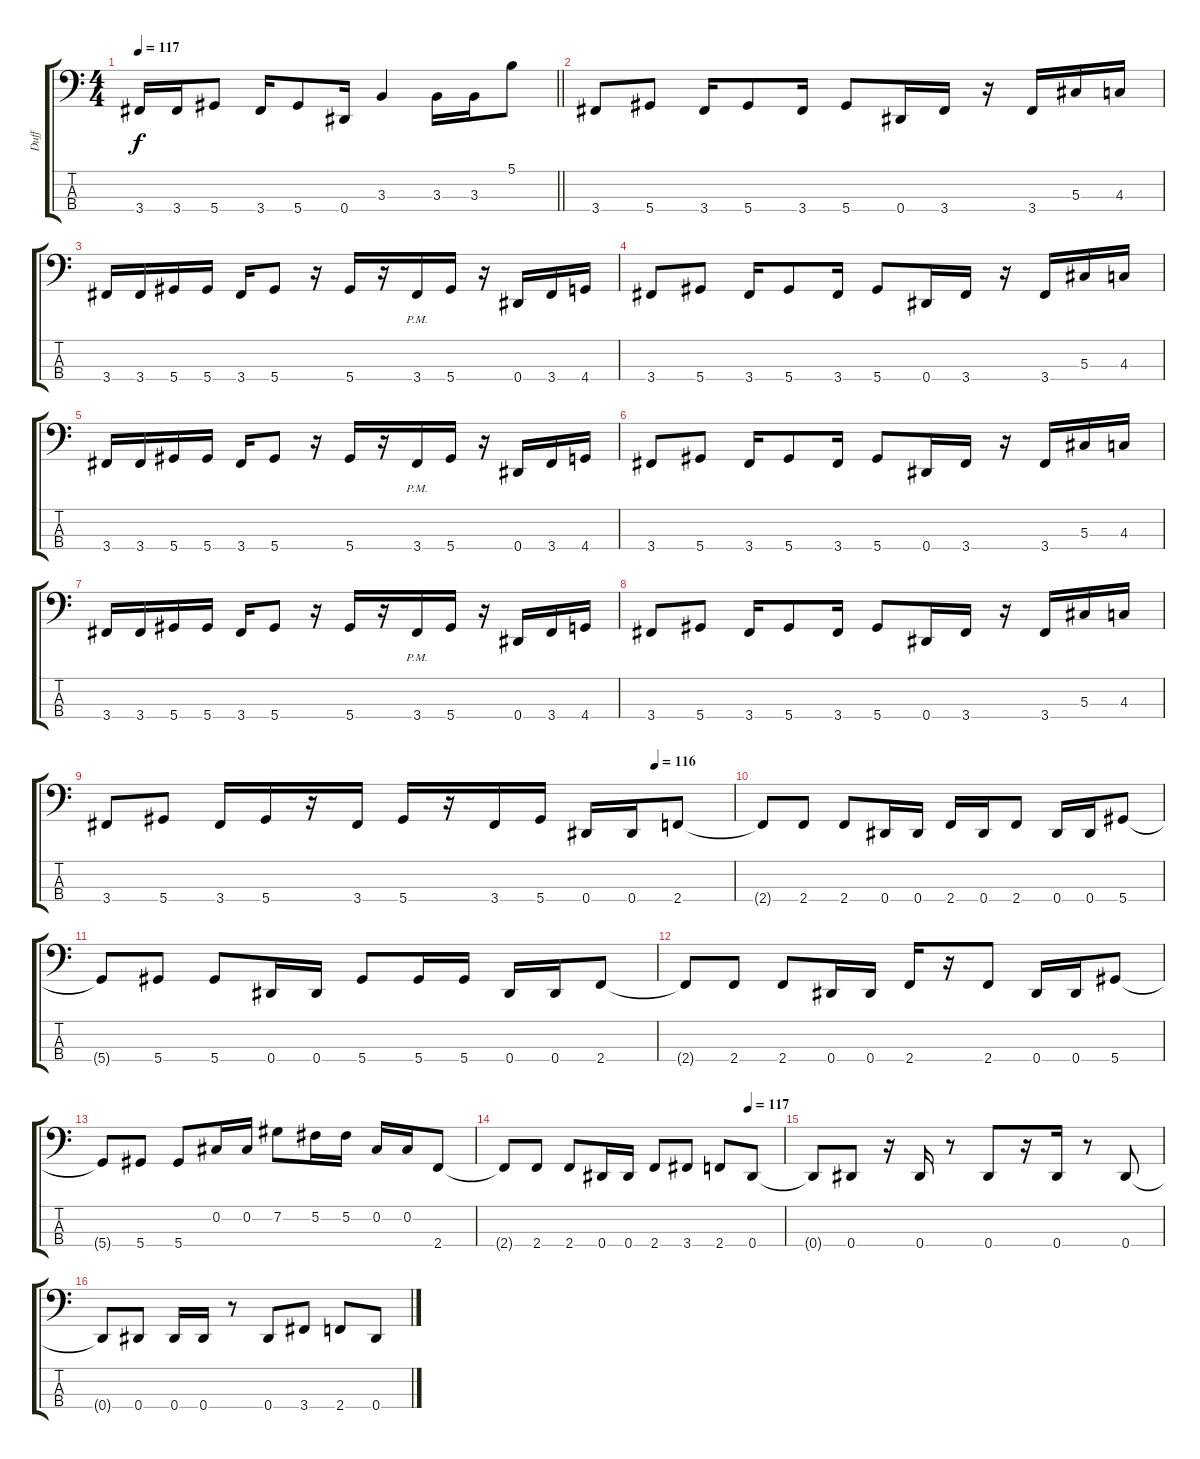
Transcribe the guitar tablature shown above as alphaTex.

\track ("Duff" "Duff") {instrument electricbassfinger}
\staff {score tabs}
\tuning (Gb2 Db2 Ab1 Eb1) {hide}
\ts (4 4)
\tempo 117
\clef f4
\barLineRight lightlight
\ks c
3.4.16{dy f} 3.4.16 5.4.8 3.4.16 5.4.8 0.4.16 3.3.4 3.3.16 3.3.16 5.1.8 |
3.4.8 5.4.8 3.4.16 5.4.8 3.4.16 5.4.8 0.4.16 3.4.16 r.16 3.4.16 5.3.16 4.3.16 |
3.4.16 3.4.16 5.4.16 5.4.16 3.4.16 5.4.8 r.16 5.4.16 r.16 3.4{pm}.16 5.4.16 r.16 0.4.16 3.4.16 4.4.16 |
3.4.8 5.4.8 3.4.16 5.4.8 3.4.16 5.4.8 0.4.16 3.4.16 r.16 3.4.16 5.3.16 4.3.16 |
3.4.16 3.4.16 5.4.16 5.4.16 3.4.16 5.4.8 r.16 5.4.16 r.16 3.4{pm}.16 5.4.16 r.16 0.4.16 3.4.16 4.4.16 |
3.4.8 5.4.8 3.4.16 5.4.8 3.4.16 5.4.8 0.4.16 3.4.16 r.16 3.4.16 5.3.16 4.3.16 |
3.4.16 3.4.16 5.4.16 5.4.16 3.4.16 5.4.8 r.16 5.4.16 r.16 3.4{pm}.16 5.4.16 r.16 0.4.16 3.4.16 4.4.16 |
3.4.8 5.4.8 3.4.16 5.4.8 3.4.16 5.4.8 0.4.16 3.4.16 r.16 3.4.16 5.3.16 4.3.16 |
\tempo (116 0.875)
3.4.8 5.4.8 3.4.16 5.4.16 r.16 3.4.16 5.4.16 r.16 3.4.16 5.4.16 0.4.16 0.4.16 2.4.8 |
2.4{t}.8 2.4.8 2.4.8 0.4.16 0.4.16 2.4.16 0.4.16 2.4.8 0.4.16 0.4.16 5.4.8 |
5.4{t}.8 5.4.8 5.4.8 0.4.16 0.4.16 5.4.8 5.4.16 5.4.16 0.4.16 0.4.16 2.4.8 |
2.4{t}.8 2.4.8 2.4.8 0.4.16 0.4.16 2.4.16 r.16 2.4.8 0.4.16 0.4.16 5.4.8 |
5.4{t}.8 5.4.8 5.4.8 0.2.16 0.2.16 7.2.8 5.2.16 5.2.16 0.2.16 0.2.16 2.4.8 |
\tempo (117 0.875)
2.4{t}.8 2.4.8 2.4.8 0.4.16 0.4.16 2.4.8 3.4.8 2.4.8 0.4.8 |
0.4{t}.8 0.4.8 r.16 0.4.16 r.8 0.4.8 r.16 0.4.16 r.8 0.4.8 |
0.4{t}.8 0.4.8 0.4.16 0.4.16 r.8 0.4.8 3.4.8 2.4.8 0.4.8
